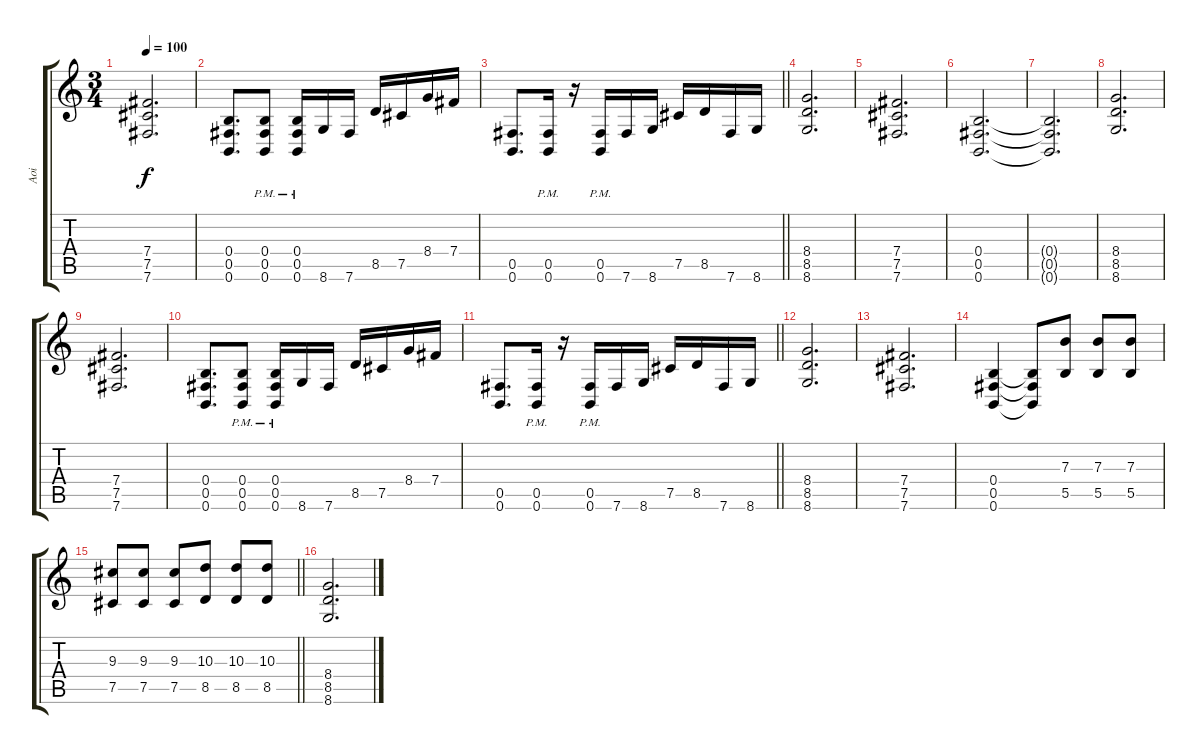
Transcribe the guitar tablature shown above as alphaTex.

\track ("Aoi" "Aoi") {instrument distortionguitar}
\staff {score tabs}
\tuning (Db4 Ab3 E3 B2 Gb2 B1) {hide}
\ts (3 4)
\tempo 100
\clef g2
\ks c
(7.4 7.5 7.6).2{d dy f} |
(0.4 0.5 0.6).8{d} (0.4{pm} 0.5{pm} 0.6{pm}).8 (0.4{pm} 0.5{pm} 0.6{pm}).16 8.6.16 7.6.16 8.5.16 7.5.16 8.4.16 7.4.16 |
\barLineRight lightlight
(0.5 0.6).8{d} (0.5{pm} 0.6).16 r.16 (0.5{pm} 0.6).16 7.6.16 8.6.16 7.5.16 8.5.16 7.6.16 8.6.16 |
(8.4 8.5 8.6).2{d} |
(7.4 7.5 7.6).2{d} |
(0.4 0.5 0.6).2{d} |
(0.4{t} 0.5{t} 0.6{t}).2{d} |
(8.4 8.5 8.6).2{d} |
(7.4 7.5 7.6).2{d} |
(0.4 0.5 0.6).8{d} (0.4{pm} 0.5{pm} 0.6{pm}).8 (0.4{pm} 0.5{pm} 0.6{pm}).16 8.6.16 7.6.16 8.5.16 7.5.16 8.4.16 7.4.16 |
\barLineRight lightlight
(0.5 0.6).8{d} (0.5{pm} 0.6).16 r.16 (0.5{pm} 0.6).16 7.6.16 8.6.16 7.5.16 8.5.16 7.6.16 8.6.16 |
(8.4 8.5 8.6).2{d} |
(7.4 7.5 7.6).2{d} |
(0.4 0.5 0.6).4 (0.4{t} 0.5{t} 0.6{t}).8 (7.3 5.5).8 (7.3 5.5).8 (7.3 5.5).8 |
\barLineRight lightlight
(9.3 7.5).8 (9.3 7.5).8 (9.3 7.5).8 (10.3 8.5).8 (10.3 8.5).8 (10.3 8.5).8 |
(8.4 8.5 8.6).2{d}
